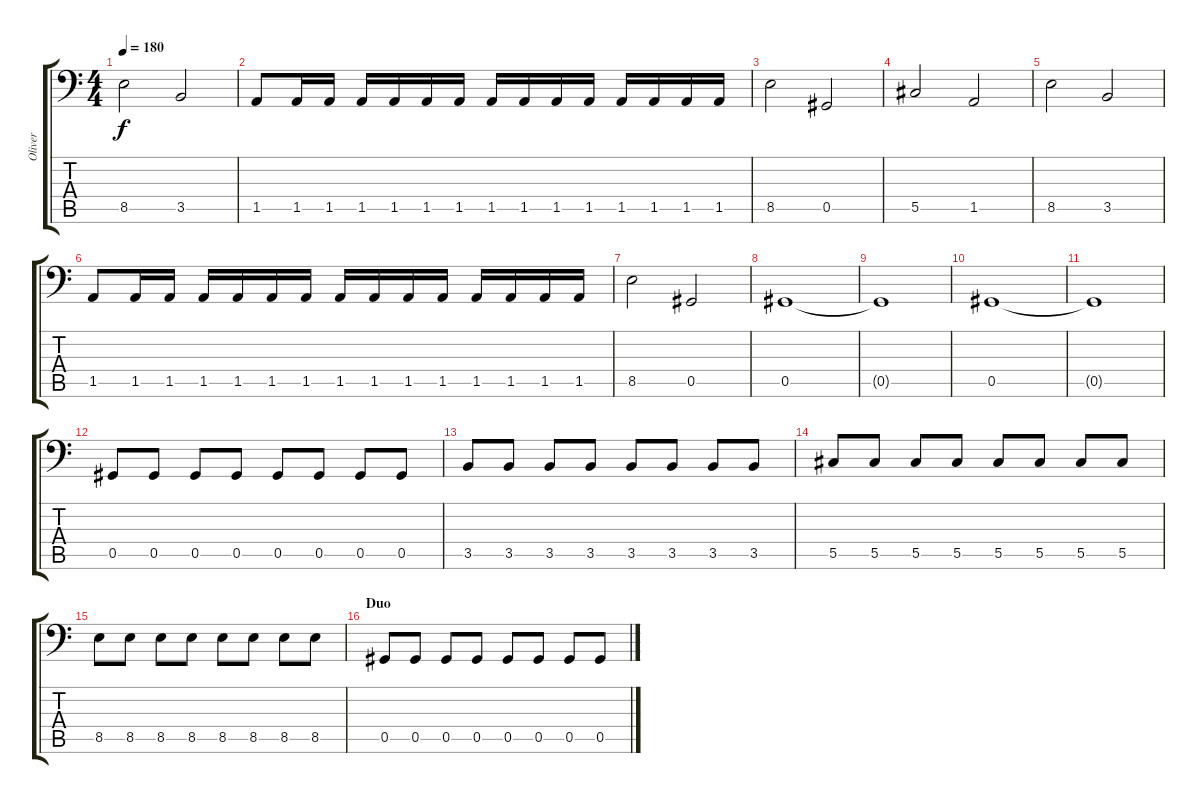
\track ("Oliver" "Oliver") {instrument electricbasspick}
\staff {score tabs}
\tuning (Eb3 Bb2 Gb2 Db2 Ab1 Eb1) {hide}
\ts (4 4)
\tempo 180
\clef f4
\ks c
8.5.2{dy f} 3.5.2 |
1.5.8 1.5.16 1.5.16 1.5.16 1.5.16 1.5.16 1.5.16 1.5.16 1.5.16 1.5.16 1.5.16 1.5.16 1.5.16 1.5.16 1.5.16 |
8.5.2 0.5.2 |
5.5.2 1.5.2 |
8.5.2 3.5.2 |
1.5.8 1.5.16 1.5.16 1.5.16 1.5.16 1.5.16 1.5.16 1.5.16 1.5.16 1.5.16 1.5.16 1.5.16 1.5.16 1.5.16 1.5.16 |
8.5.2 0.5.2 |
0.5.1 |
0.5{t}.1 |
0.5.1 |
0.5{t}.1 |
0.5.8 0.5.8 0.5.8 0.5.8 0.5.8 0.5.8 0.5.8 0.5.8 |
3.5.8 3.5.8 3.5.8 3.5.8 3.5.8 3.5.8 3.5.8 3.5.8 |
5.5.8 5.5.8 5.5.8 5.5.8 5.5.8 5.5.8 5.5.8 5.5.8 |
8.5.8 8.5.8 8.5.8 8.5.8 8.5.8 8.5.8 8.5.8 8.5.8 |
\section ("" "Duo")
0.5.8 0.5.8 0.5.8 0.5.8 0.5.8 0.5.8 0.5.8 0.5.8
